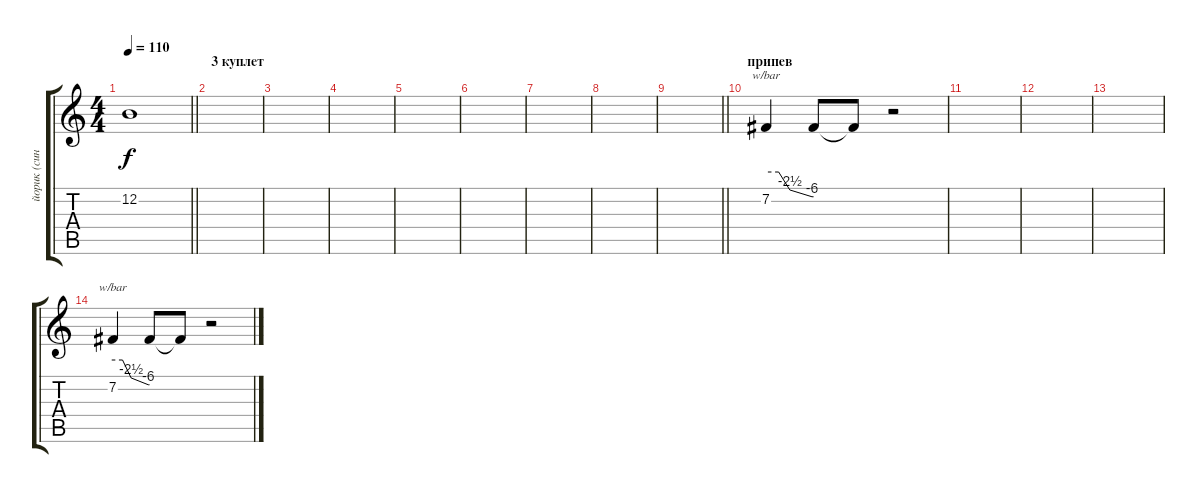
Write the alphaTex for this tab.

\track ("йорик (синт)" "йорик (син") {instrument lead2sawtooth}
\staff {score tabs}
\tuning (E4 B3 G3 D3 A2 E2) {hide}
\ts (4 4)
\tempo 110
\clef g2
\barLineRight lightlight
\ks c
12.2{t}.1{dy f} |
\section ("" "3 куплет")
|
|
|
|
|
|
|
\barLineRight lightlight
|
\section ("" "припев")
7.2.4{tbe (custom default 0 0 16 0 30 -10 58 -24 60 -24) volume 12 balance 9 instrument synthbrass1} 7.2{t}.8 7.2{t}.8{volume 0} r.2 |
|
|
|
7.2.4{tbe (custom default 0 0 16 0 30 -10 58 -24 60 -24) volume 12 balance 9 instrument synthbrass1} 7.2{t}.8 7.2{t}.8{volume 0} r.2
